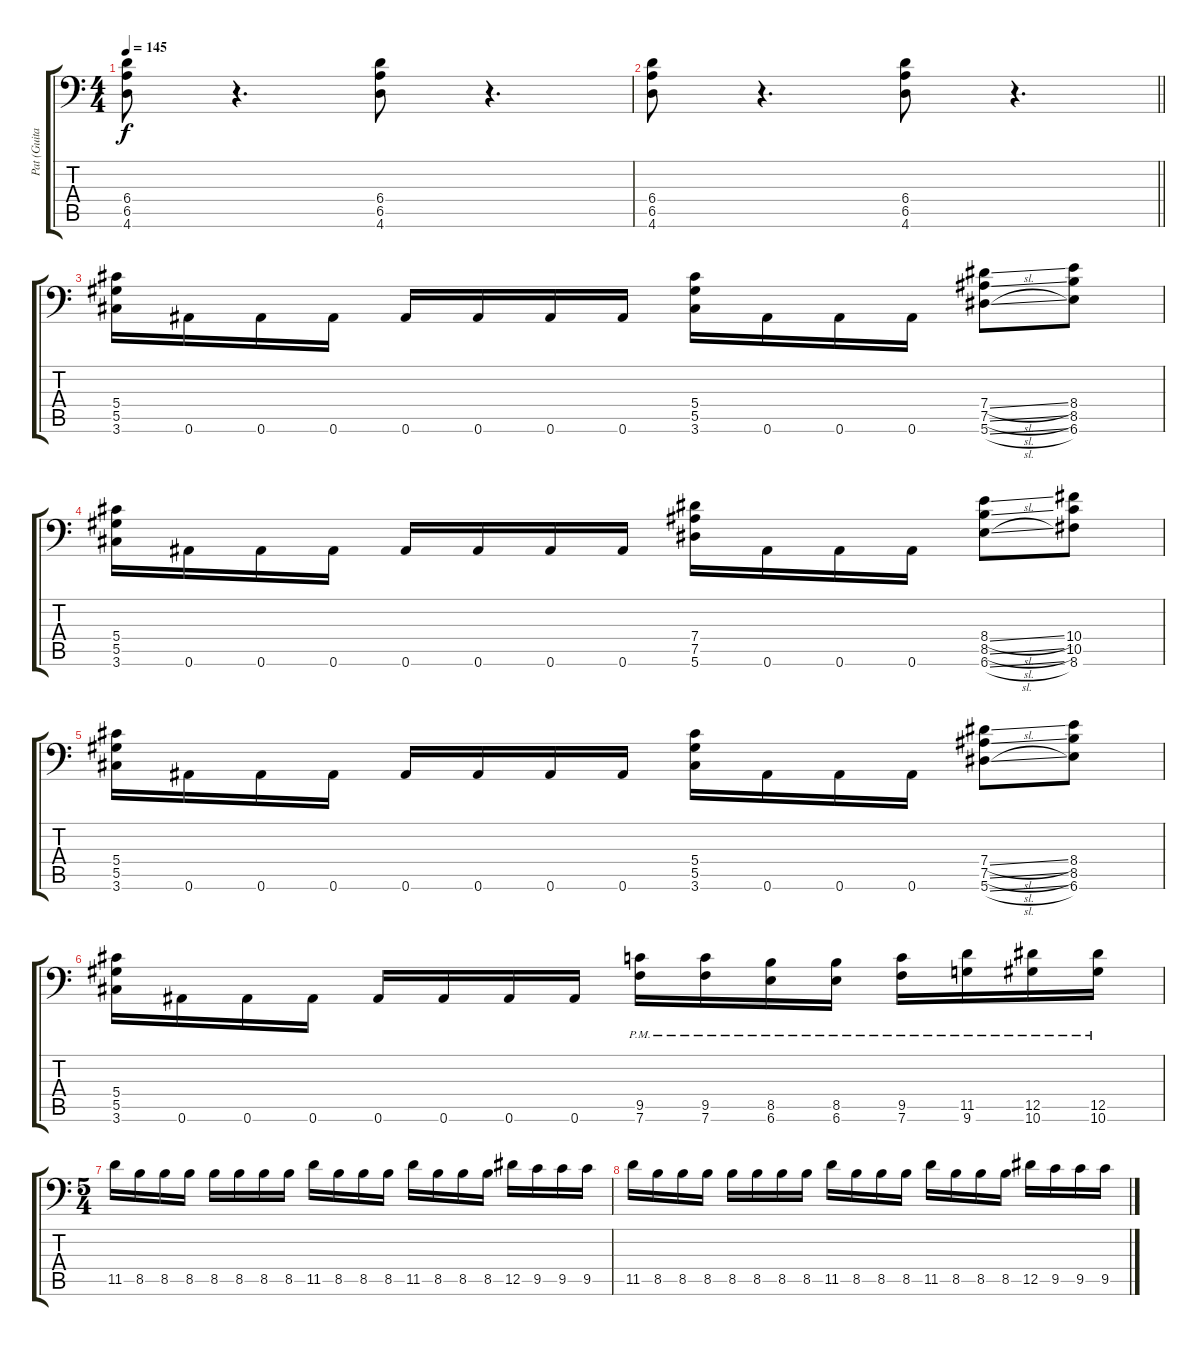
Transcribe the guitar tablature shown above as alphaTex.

\track ("Pat (Guitar)" "Pat (Guita") {instrument distortionguitar}
\staff {score tabs}
\tuning (Bb3 F3 Db3 Ab2 Eb2 Bb1) {hide}
\ts (4 4)
\tempo 145
\clef f4
\ks c
(6.4 6.5 4.6).8{dy f instrument distortionguitar} r.4{d} (6.4 6.5 4.6).8 r.4{d} |
\barLineRight lightlight
(6.4 6.5 4.6).8 r.4{d} (6.4 6.5 4.6).8 r.4{d} |
\section ("" " ")
(5.4 5.5 3.6).16 0.6.16 0.6.16 0.6.16 0.6.16 0.6.16 0.6.16 0.6.16 (5.4 5.5 3.6).16 0.6.16 0.6.16 0.6.16 (7.4{sl} 7.5{sl} 5.6{sl}).8 (8.4 8.5 6.6).8 |
(5.4 5.5 3.6).16 0.6.16 0.6.16 0.6.16 0.6.16 0.6.16 0.6.16 0.6.16 (7.4 7.5 5.6).16 0.6.16 0.6.16 0.6.16 (8.4{sl} 8.5{sl} 6.6{sl}).8 (10.4 10.5 8.6).8 |
(5.4 5.5 3.6).16 0.6.16 0.6.16 0.6.16 0.6.16 0.6.16 0.6.16 0.6.16 (5.4 5.5 3.6).16 0.6.16 0.6.16 0.6.16 (7.4{sl} 7.5{sl} 5.6{sl}).8 (8.4 8.5 6.6).8 |
(5.4 5.5 3.6).16 0.6.16 0.6.16 0.6.16 0.6.16 0.6.16 0.6.16 0.6.16 (9.5{pm} 7.6{pm}).16 (9.5{pm} 7.6{pm}).16 (8.5{pm} 6.6{pm}).16 (8.5{pm} 6.6{pm}).16 (9.5{pm} 7.6{pm}).16 (11.5{pm} 9.6{pm}).16 (12.5{pm} 10.6{pm}).16 (12.5{pm} 10.6{pm}).16 |
\ts (5 4)
11.5.16 8.5.16 8.5.16 8.5.16 8.5.16 8.5.16 8.5.16 8.5.16 11.5.16 8.5.16 8.5.16 8.5.16 11.5.16 8.5.16 8.5.16 8.5.16 12.5.16 9.5.16 9.5.16 9.5.16 |
11.5.16 8.5.16 8.5.16 8.5.16 8.5.16 8.5.16 8.5.16 8.5.16 11.5.16 8.5.16 8.5.16 8.5.16 11.5.16 8.5.16 8.5.16 8.5.16 12.5.16 9.5.16 9.5.16 9.5.16
